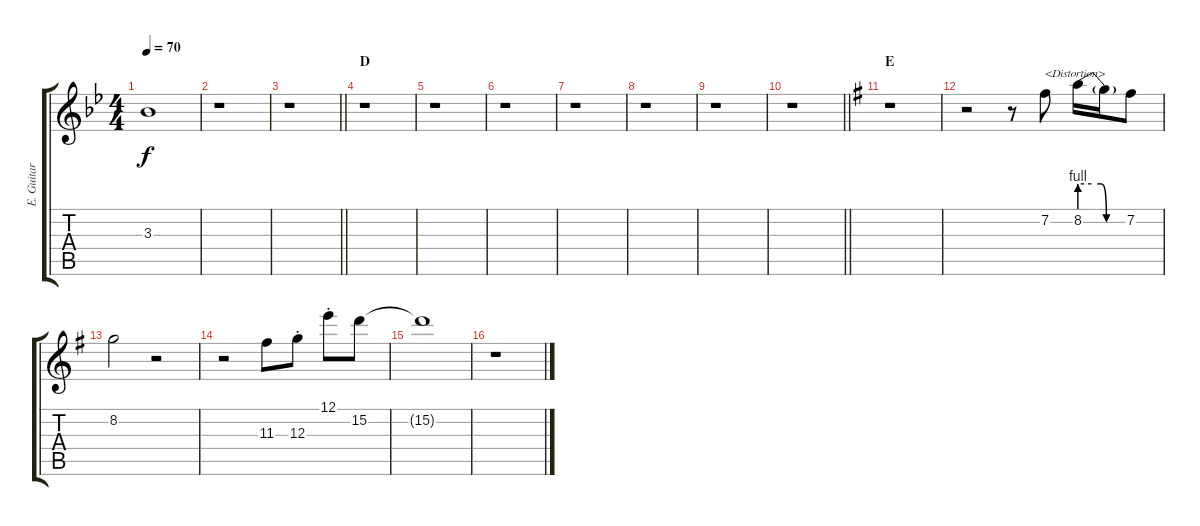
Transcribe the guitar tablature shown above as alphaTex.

\track ("E. Guitar I" "E. Guitar ") {instrument electricguitarclean}
\staff {score tabs}
\tuning (E4 B3 G3 D3 A2 E2) {hide}
\ts (4 4)
\tempo 70
\clef g2
\ks bb
3.3.1{dy f} |
r.1 |
\barLineRight lightlight
r.1 |
\section ("" "D")
r.1 |
r.1 |
r.1 |
r.1 |
r.1 |
r.1 |
\barLineRight lightlight
r.1 |
\section ("" "E")
\ks g
r.1 |
r.2 r.8 7.2.8{txt "<Distortion>" instrument overdrivenguitar} 8.2{be (custom 0 4 15 4 27 4 34 0 60 0)}.16 8.2{t}.16 7.2.8 |
8.2.2 r.2 |
r.2 11.3.8 12.3{st}.8 12.1{st}.8 15.2.8 |
15.2{t}.1 |
r.1
